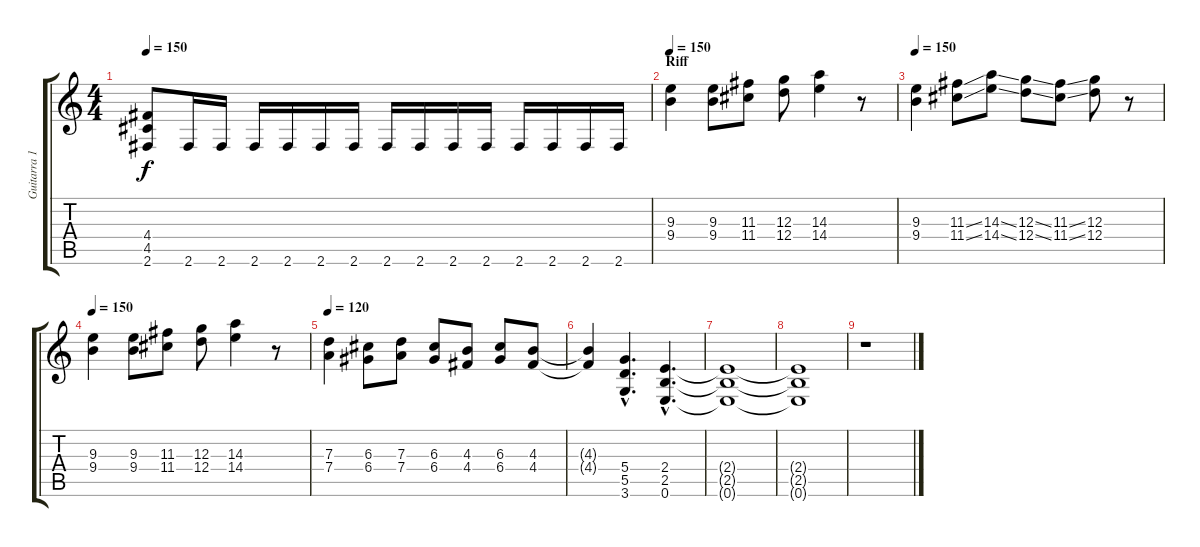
\track ("Guitarra 1" "Guitarra 1") {instrument distortionguitar}
\staff {score tabs}
\tuning (E4 B3 G3 D3 A2 E2) {hide}
\ts (4 4)
\tempo 150
\clef g2
\ks c
(4.4 4.5 2.6).8{dy f} 2.6.16 2.6.16 2.6.16 2.6.16 2.6.16 2.6.16 2.6.16 2.6.16 2.6.16 2.6.16 2.6.16 2.6.16 2.6.16 2.6.16 |
\section ("" "Riff")
\tempo 150
(9.3 9.4).4 (9.3 9.4).8 (11.3 11.4).8 (12.3 12.4).8 (14.3 14.4).4 r.8 |
\tempo 150
(9.3 9.4).4 (11.3{ss} 11.4{ss}).8 (14.3{ss} 14.4{ss}).8 (12.3{ss} 12.4{ss}).8 (11.3{ss} 11.4{ss}).8 (12.3 12.4).8 r.8 |
\tempo 150
(9.3 9.4).4 (9.3 9.4).8 (11.3 11.4).8 (12.3 12.4).8 (14.3 14.4).4 r.8 |
\tempo 120
(7.3 7.4).4 (6.3 6.4).8 (7.3 7.4).8 (6.3 6.4).8 (4.3 4.4).8 (6.3 6.4).8 (4.3 4.4).8 |
(4.3{t} 4.4{t}).4 (5.4{hac} 5.5{hac} 3.6{hac}).4{d} (2.4{hac} 2.5{hac} 0.6{hac}).4{d} |
(2.4{t} 2.5{t} 0.6{t}).1 |
(2.4{t} 2.5{t} 0.6{t}).1 |
r.1
